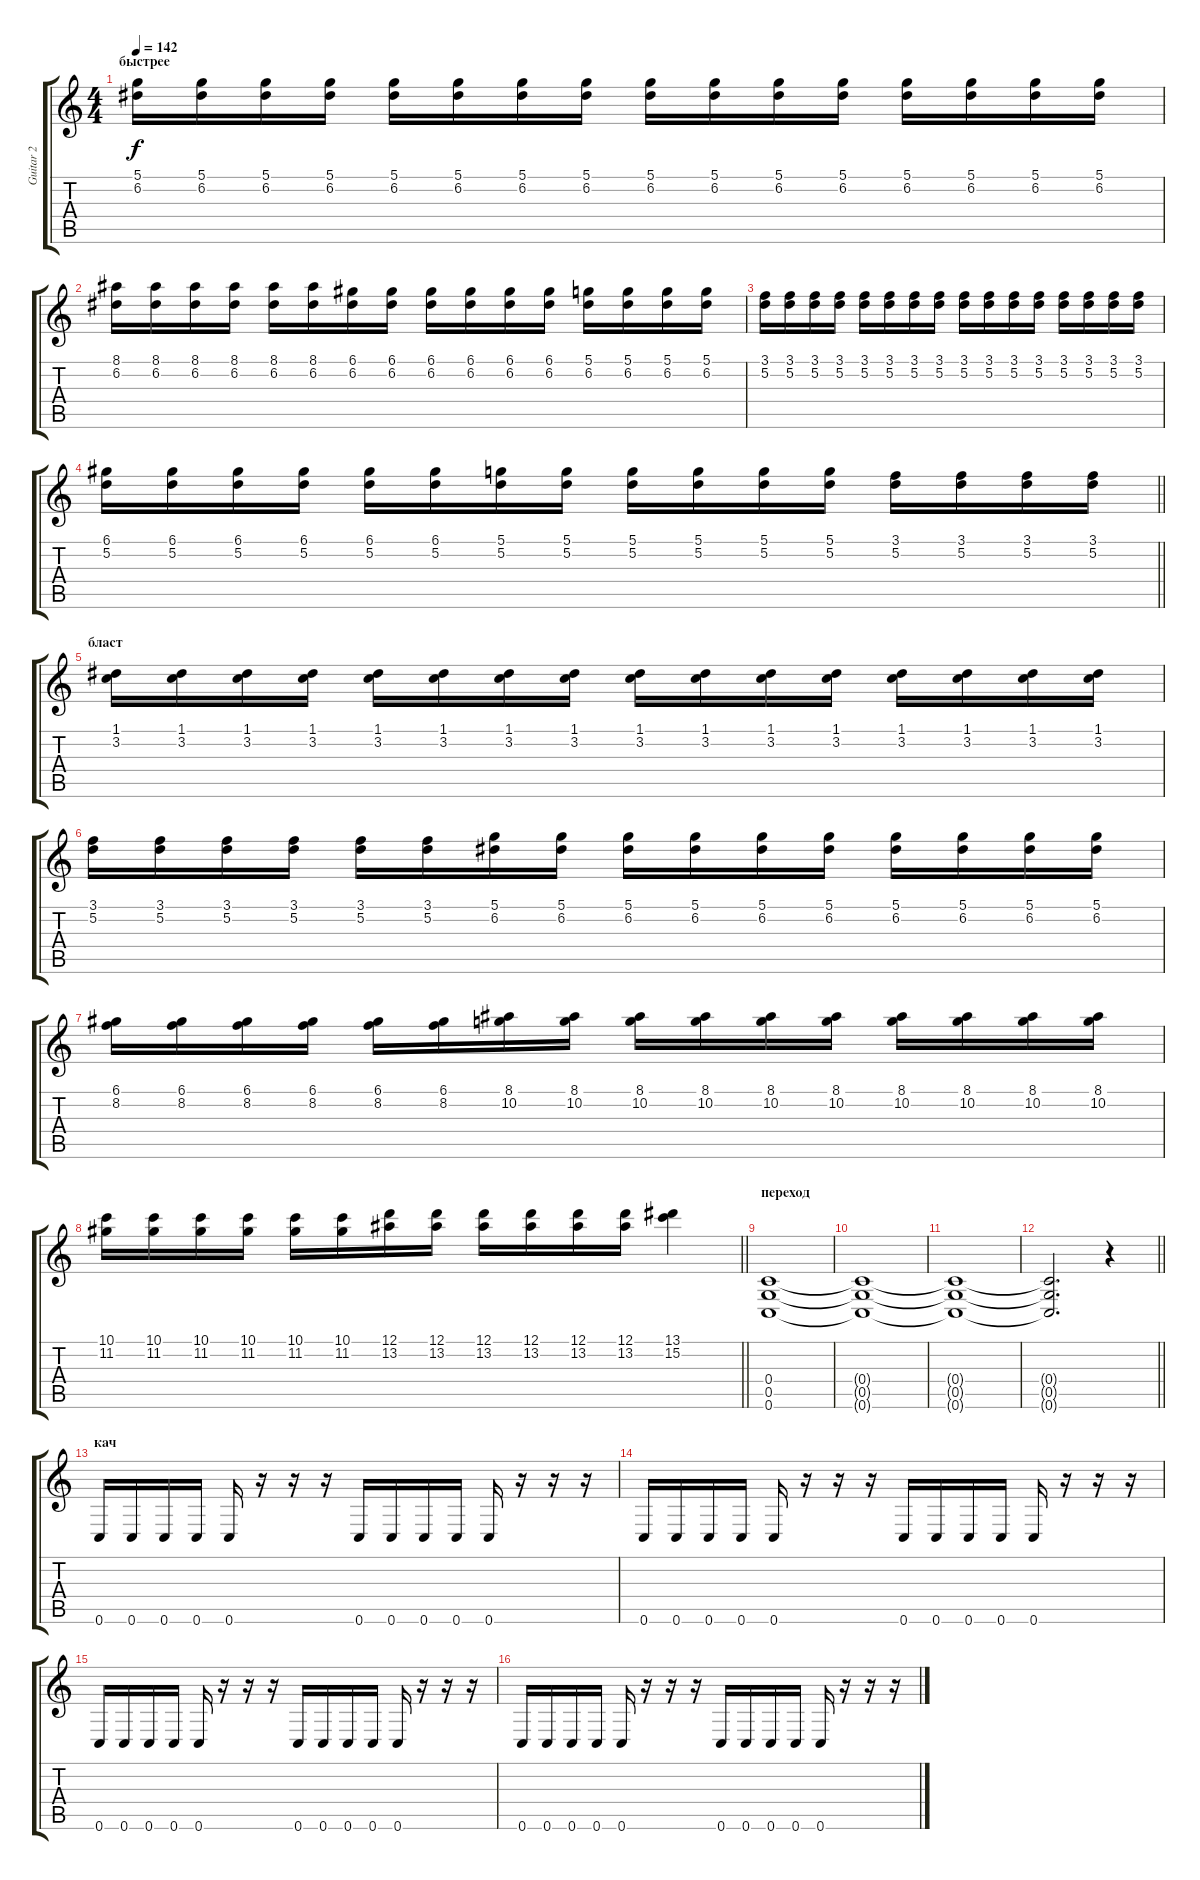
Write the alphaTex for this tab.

\track ("Guitar 2" "Guitar 2") {instrument distortionguitar}
\staff {score tabs}
\tuning (D4 A3 F3 C3 G2 C2) {hide}
\ts (4 4)
\section ("" "быстрее")
\tempo 142
\clef g2
\ks c
(5.1 6.2).16{dy f} (5.1 6.2).16 (5.1 6.2).16 (5.1 6.2).16 (5.1 6.2).16 (5.1 6.2).16 (5.1 6.2).16 (5.1 6.2).16 (5.1 6.2).16 (5.1 6.2).16 (5.1 6.2).16 (5.1 6.2).16 (5.1 6.2).16 (5.1 6.2).16 (5.1 6.2).16 (5.1 6.2).16 |
(8.1 6.2).16 (8.1 6.2).16 (8.1 6.2).16 (8.1 6.2).16 (8.1 6.2).16 (8.1 6.2).16 (6.1 6.2).16 (6.1 6.2).16 (6.1 6.2).16 (6.1 6.2).16 (6.1 6.2).16 (6.1 6.2).16 (5.1 6.2).16 (5.1 6.2).16 (5.1 6.2).16 (5.1 6.2).16 |
(3.1 5.2).16 (3.1 5.2).16 (3.1 5.2).16 (3.1 5.2).16 (3.1 5.2).16 (3.1 5.2).16 (3.1 5.2).16 (3.1 5.2).16 (3.1 5.2).16 (3.1 5.2).16 (3.1 5.2).16 (3.1 5.2).16 (3.1 5.2).16 (3.1 5.2).16 (3.1 5.2).16 (3.1 5.2).16 |
\barLineRight lightlight
(6.1 5.2).16 (6.1 5.2).16 (6.1 5.2).16 (6.1 5.2).16 (6.1 5.2).16 (6.1 5.2).16 (5.1 5.2).16 (5.1 5.2).16 (5.1 5.2).16 (5.1 5.2).16 (5.1 5.2).16 (5.1 5.2).16 (3.1 5.2).16 (3.1 5.2).16 (3.1 5.2).16 (3.1 5.2).16 |
\section ("" "бласт")
(1.1 3.2).16 (1.1 3.2).16 (1.1 3.2).16 (1.1 3.2).16 (1.1 3.2).16 (1.1 3.2).16 (1.1 3.2).16 (1.1 3.2).16 (1.1 3.2).16 (1.1 3.2).16 (1.1 3.2).16 (1.1 3.2).16 (1.1 3.2).16 (1.1 3.2).16 (1.1 3.2).16 (1.1 3.2).16 |
(3.1 5.2).16 (3.1 5.2).16 (3.1 5.2).16 (3.1 5.2).16 (3.1 5.2).16 (3.1 5.2).16 (5.1 6.2).16 (5.1 6.2).16 (5.1 6.2).16 (5.1 6.2).16 (5.1 6.2).16 (5.1 6.2).16 (5.1 6.2).16 (5.1 6.2).16 (5.1 6.2).16 (5.1 6.2).16 |
(6.1 8.2).16 (6.1 8.2).16 (6.1 8.2).16 (6.1 8.2).16 (6.1 8.2).16 (6.1 8.2).16 (8.1 10.2).16 (8.1 10.2).16 (8.1 10.2).16 (8.1 10.2).16 (8.1 10.2).16 (8.1 10.2).16 (8.1 10.2).16 (8.1 10.2).16 (8.1 10.2).16 (8.1 10.2).16 |
\barLineRight lightlight
(10.1 11.2).16 (10.1 11.2).16 (10.1 11.2).16 (10.1 11.2).16 (10.1 11.2).16 (10.1 11.2).16 (12.1 13.2).16 (12.1 13.2).16 (12.1 13.2).16 (12.1 13.2).16 (12.1 13.2).16 (12.1 13.2).16 (13.1 15.2).4 |
\section ("" "переход")
(0.4 0.5 0.6).1{volume 10} |
(0.4{t} 0.5{t} 0.6{t}).1 |
(0.4{t} 0.5{t} 0.6{t}).1 |
\barLineRight lightlight
(0.4{t} 0.5{t} 0.6{t}).2{d} r.4 |
\section ("" "кач")
0.6.16 0.6.16 0.6.16 0.6.16 0.6.16 r.16 r.16 r.16 0.6.16 0.6.16 0.6.16 0.6.16 0.6.16 r.16 r.16 r.16 |
0.6.16 0.6.16 0.6.16 0.6.16 0.6.16 r.16 r.16 r.16 0.6.16 0.6.16 0.6.16 0.6.16 0.6.16 r.16 r.16 r.16 |
0.6.16 0.6.16 0.6.16 0.6.16 0.6.16 r.16 r.16 r.16 0.6.16 0.6.16 0.6.16 0.6.16 0.6.16 r.16 r.16 r.16 |
0.6.16 0.6.16 0.6.16 0.6.16 0.6.16 r.16 r.16 r.16 0.6.16 0.6.16 0.6.16 0.6.16 0.6.16 r.16 r.16 r.16
